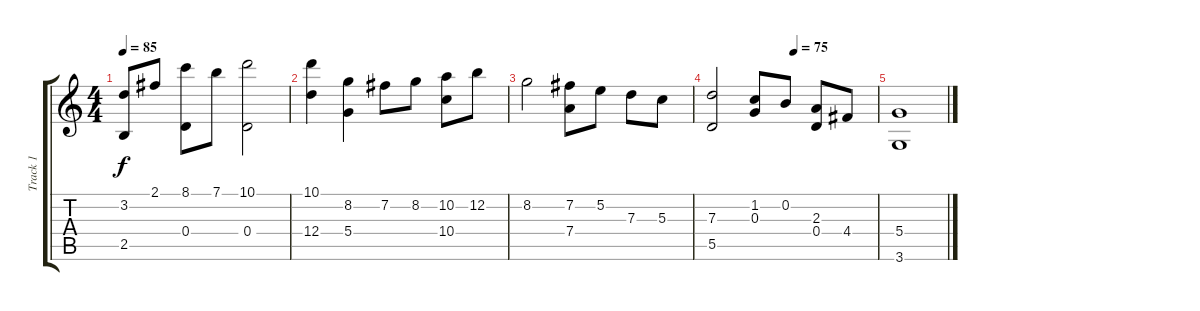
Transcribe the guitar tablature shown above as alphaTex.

\track ("Track 1" "Track 1") {instrument acousticguitarsteel}
\staff {score tabs}
\tuning (E4 B3 G3 D3 A2 E2) {hide}
\ts (4 4)
\tempo 85
\clef g2
\ks c
(3.2 2.5).8{dy f} 2.1.8 (8.1 0.4).8 7.1.8 (10.1 0.4).2 |
(10.1 12.4).4 (8.2 5.4).4 7.2.8 8.2.8 (10.2 10.4).8 12.2.8 |
8.2.2 (7.2 7.4).8 5.2.8 7.3.8 5.3.8 |
\tempo (75 0.5)
(7.3 5.5).2 (1.2 0.3).8 0.2.8 (2.3 0.4).8 4.4.8 |
(5.4 3.6).1
